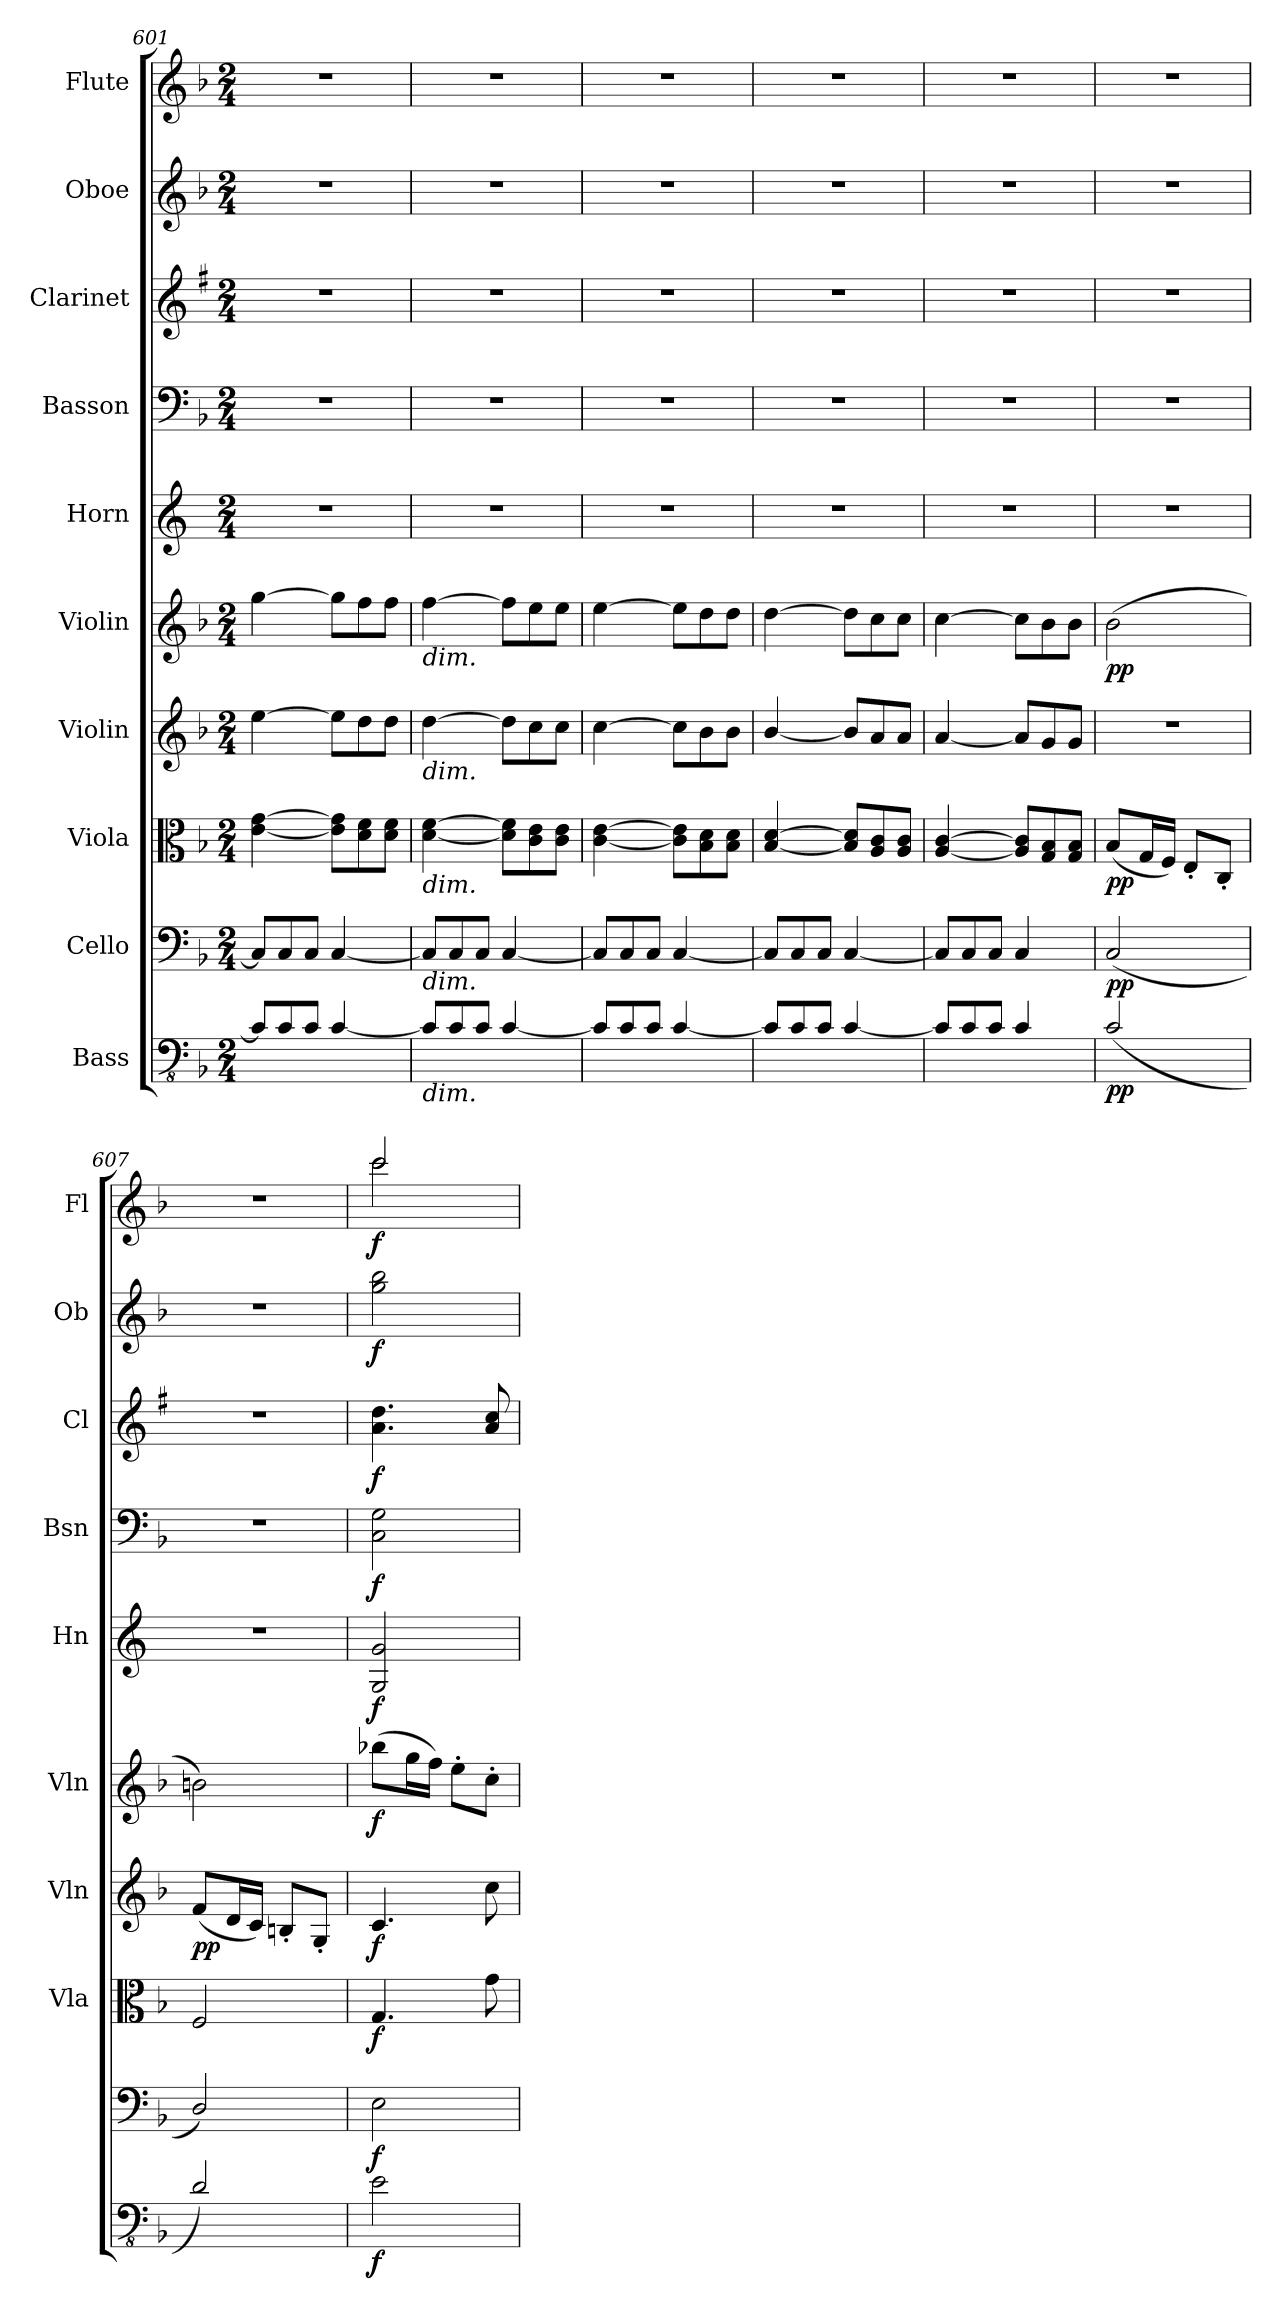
**kern	**dynam	**kern	**dynam	**kern	**dynam	**kern	**dynam	**kern	**dynam	**kern	**dynam	**kern	**dynam	**kern	**dynam	**kern	**dynam	**kern	**dynam
*part10	*part10	*part9	*part9	*part8	*part8	*part7	*part7	*part6	*part6	*part5	*part5	*part4	*part4	*part3	*part3	*part2	*part2	*part1	*part1
*staff10	*staff10	*staff9	*staff9	*staff8	*staff8	*staff7	*staff7	*staff6	*staff6	*staff5	*staff5	*staff4	*staff4	*staff3	*staff3	*staff2	*staff2	*staff1	*staff1
*I"Bass	*	*I"Cello	*	*I"Viola	*	*I"Violin	*	*I"Violin	*	*I"Horn	*	*I"Basson	*	*I"Clarinet	*	*I"Oboe	*	*I"Flute	*
*	*	*	*	*I'Vla	*	*I'Vln	*	*I'Vln	*	*I'Hn	*	*I'Bsn	*	*I'Cl	*	*I'Ob	*	*I'Fl	*
*clefFv4	*	*clefF4	*	*clefC3	*	*clefG2	*	*clefG2	*	*clefG2	*	*clefF4	*	*clefG2	*	*clefG2	*	*clefG2	*
*ITrd7c12	*	*	*	*	*	*	*	*	*	*ITrd4c7	*	*	*	*ITrd1c2	*	*	*	*	*
*k[b-]	*	*k[b-]	*	*k[b-]	*	*k[b-]	*	*k[b-]	*	*k[b-]	*	*k[b-]	*	*k[b-]	*	*k[b-]	*	*k[b-]	*
*M2/4	*	*M2/4	*	*M2/4	*	*M2/4	*	*M2/4	*	*M2/4	*	*M2/4	*	*M2/4	*	*M2/4	*	*M2/4	*
*Xtuplet	*	*Xtuplet	*	*	*	*	*	*	*	*	*	*	*	*	*	*	*	*	*
=601	=601	=601	=601	=601	=601	=601	=601	=601	=601	=601	=601	=601	=601	=601	=601	=601	=601	=601	=601
12CC/L]	.	12C/L]	.	[4e\ [4g\	.	[4ee\	.	[4gg\	.	2r	.	2r	.	2r	.	2r	.	2r	.
12CC/	.	12C/	.	.	.	.	.	.	.	.	.	.	.	.	.	.	.	.	.
12CC/J	.	12C/J	.	.	.	.	.	.	.	.	.	.	.	.	.	.	.	.	.
*	*	*	*	*Xtuplet	*	*Xtuplet	*	*Xtuplet	*	*	*	*	*	*	*	*	*	*	*
[4CC/	.	[4C/	.	12e\] 12g\]L	.	12ee\L]	.	12gg\L]	.	.	.	.	.	.	.	.	.	.	.
.	.	.	.	12d\ 12f\	.	12dd\	.	12ff\	.	.	.	.	.	.	.	.	.	.	.
.	.	.	.	12d\ 12f\J	.	12dd\J	.	12ff\J	.	.	.	.	.	.	.	.	.	.	.
=602	=602	=602	=602	=602	=602	=602	=602	=602	=602	=602	=602	=602	=602	=602	=602	=602	=602	=602	=602
!	!	!	!	!	!	!	!	!LO:TX:b:i:t=dim.	!	!	!	!	!	!	!	!	!	!	!
!	!	!	!	!	!	!LO:TX:b:i:t=dim.	!	!	!	!	!	!	!	!	!	!	!	!	!
!	!	!	!	!LO:TX:b:i:t=dim.	!	!	!	!	!	!	!	!	!	!	!	!	!	!	!
!	!	!LO:TX:b:i:t=dim.	!	!	!	!	!	!	!	!	!	!	!	!	!	!	!	!	!
!LO:TX:b:i:t=dim.	!	!	!	!	!	!	!	!	!	!	!	!	!	!	!	!	!	!	!
12CC/L]	.	12C/L]	.	[4d\ [4f\	.	[4dd\	.	[4ff\	.	2r	.	2r	.	2r	.	2r	.	2r	.
12CC/	.	12C/	.	.	.	.	.	.	.	.	.	.	.	.	.	.	.	.	.
12CC/J	.	12C/J	.	.	.	.	.	.	.	.	.	.	.	.	.	.	.	.	.
[4CC/	.	[4C/	.	12d\] 12f\]L	.	12dd\L]	.	12ff\L]	.	.	.	.	.	.	.	.	.	.	.
.	.	.	.	12c\ 12e\	.	12cc\	.	12ee\	.	.	.	.	.	.	.	.	.	.	.
.	.	.	.	12c\ 12e\J	.	12cc\J	.	12ee\J	.	.	.	.	.	.	.	.	.	.	.
=603	=603	=603	=603	=603	=603	=603	=603	=603	=603	=603	=603	=603	=603	=603	=603	=603	=603	=603	=603
12CC/L]	.	12C/L]	.	[4c\ [4e\	.	[4cc\	.	[4ee\	.	2r	.	2r	.	2r	.	2r	.	2r	.
12CC/	.	12C/	.	.	.	.	.	.	.	.	.	.	.	.	.	.	.	.	.
12CC/J	.	12C/J	.	.	.	.	.	.	.	.	.	.	.	.	.	.	.	.	.
[4CC/	.	[4C/	.	12c\] 12e\]L	.	12cc\L]	.	12ee\L]	.	.	.	.	.	.	.	.	.	.	.
.	.	.	.	12B-\ 12d\	.	12b-\	.	12dd\	.	.	.	.	.	.	.	.	.	.	.
.	.	.	.	12B-\ 12d\J	.	12b-\J	.	12dd\J	.	.	.	.	.	.	.	.	.	.	.
=604	=604	=604	=604	=604	=604	=604	=604	=604	=604	=604	=604	=604	=604	=604	=604	=604	=604	=604	=604
12CC/L]	.	12C/L]	.	[4B-/ [4d/	.	[4b-/	.	[4dd\	.	2r	.	2r	.	2r	.	2r	.	2r	.
12CC/	.	12C/	.	.	.	.	.	.	.	.	.	.	.	.	.	.	.	.	.
12CC/J	.	12C/J	.	.	.	.	.	.	.	.	.	.	.	.	.	.	.	.	.
[4CC/	.	[4C/	.	12B-/] 12d/]L	.	12b-/L]	.	12dd\L]	.	.	.	.	.	.	.	.	.	.	.
.	.	.	.	12A/ 12c/	.	12a/	.	12cc\	.	.	.	.	.	.	.	.	.	.	.
.	.	.	.	12A/ 12c/J	.	12a/J	.	12cc\J	.	.	.	.	.	.	.	.	.	.	.
=605	=605	=605	=605	=605	=605	=605	=605	=605	=605	=605	=605	=605	=605	=605	=605	=605	=605	=605	=605
12CC/L]	.	12C/L]	.	[4A/ [4c/	.	[4a/	.	[4cc\	.	2r	.	2r	.	2r	.	2r	.	2r	.
12CC/	.	12C/	.	.	.	.	.	.	.	.	.	.	.	.	.	.	.	.	.
12CC/J	.	12C/J	.	.	.	.	.	.	.	.	.	.	.	.	.	.	.	.	.
4CC/	.	4C/	.	12A/] 12c/]L	.	12a/L]	.	12cc\L]	.	.	.	.	.	.	.	.	.	.	.
.	.	.	.	12G/ 12B-/	.	12g/	.	12b-\	.	.	.	.	.	.	.	.	.	.	.
.	.	.	.	12G/ 12B-/J	.	12g/J	.	12b-\J	.	.	.	.	.	.	.	.	.	.	.
=606	=606	=606	=606	=606	=606	=606	=606	=606	=606	=606	=606	=606	=606	=606	=606	=606	=606	=606	=606
!	!LO:DY:b	!	!LO:DY:b	!	!LO:DY:b	!	!	!	!LO:DY:b	!	!	!	!	!	!	!	!	!	!
(<2CC/	pp	(<2C/	pp	(<8B-/L	pp	2r	.	(>2b-\	pp	2r	.	2r	.	2r	.	2r	.	2r	.
.	.	.	.	16G/L	.	.	.	.	.	.	.	.	.	.	.	.	.	.	.
.	.	.	.	16F/JJ)	.	.	.	.	.	.	.	.	.	.	.	.	.	.	.
.	.	.	.	8E'/L	.	.	.	.	.	.	.	.	.	.	.	.	.	.	.
.	.	.	.	8C'/J	.	.	.	.	.	.	.	.	.	.	.	.	.	.	.
!!LO:PB:g=z
=607	=607	=607	=607	=607	=607	=607	=607	=607	=607	=607	=607	=607	=607	=607	=607	=607	=607	=607	=607
!	!	!	!	!	!	!	!LO:DY:b	!	!	!	!	!	!	!	!	!	!	!	!
2DD/)	.	2D/)	.	2F/	.	(<8f/L	pp	2bn\)	.	2r	.	2r	.	2r	.	2r	.	2r	.
.	.	.	.	.	.	16d/L	.	.	.	.	.	.	.	.	.	.	.	.	.
.	.	.	.	.	.	16c/JJ)	.	.	.	.	.	.	.	.	.	.	.	.	.
.	.	.	.	.	.	8Bn'/L	.	.	.	.	.	.	.	.	.	.	.	.	.
.	.	.	.	.	.	8G'/J	.	.	.	.	.	.	.	.	.	.	.	.	.
=608	=608	=608	=608	=608	=608	=608	=608	=608	=608	=608	=608	=608	=608	=608	=608	=608	=608	=608	=608
*	*	*	*	*	*	*	*	*	*	*	*	*	*	*	*	*	*	*^	*
!	!LO:DY:b	!	!LO:DY:b	!	!LO:DY:b	!	!LO:DY:b	!	!LO:DY:b	!	!LO:DY:b	!	!LO:DY:b	!	!LO:DY:b	!	!LO:DY:b	!	!	!LO:DY:b
2EE\	f	2E\	f	4.G/	f	4.c/	f	(>8bb-X\L	f	2C/ 2c/	f	2C\ 2G\	f	4.g\ 4.cc\	f	2gg\ 2bb-\	f	2ccc/	2ccc\	f
.	.	.	.	.	.	.	.	16gg\L	.	.	.	.	.	.	.	.	.	.	.	.
.	.	.	.	.	.	.	.	16ff\JJ)	.	.	.	.	.	.	.	.	.	.	.	.
.	.	.	.	.	.	.	.	8ee'\L	.	.	.	.	.	.	.	.	.	.	.	.
.	.	.	.	8g\	.	8cc\	.	8cc'\J	.	.	.	.	.	8g/ 8b-/	.	.	.	.	.	.
*	*	*	*	*	*	*	*	*	*	*	*	*	*	*	*	*	*	*v	*v	*
=	=	=	=	=	=	=	=	=	=	=	=	=	=	=	=	=	=	=	=
*-	*-	*-	*-	*-	*-	*-	*-	*-	*-	*-	*-	*-	*-	*-	*-	*-	*-	*-	*-
